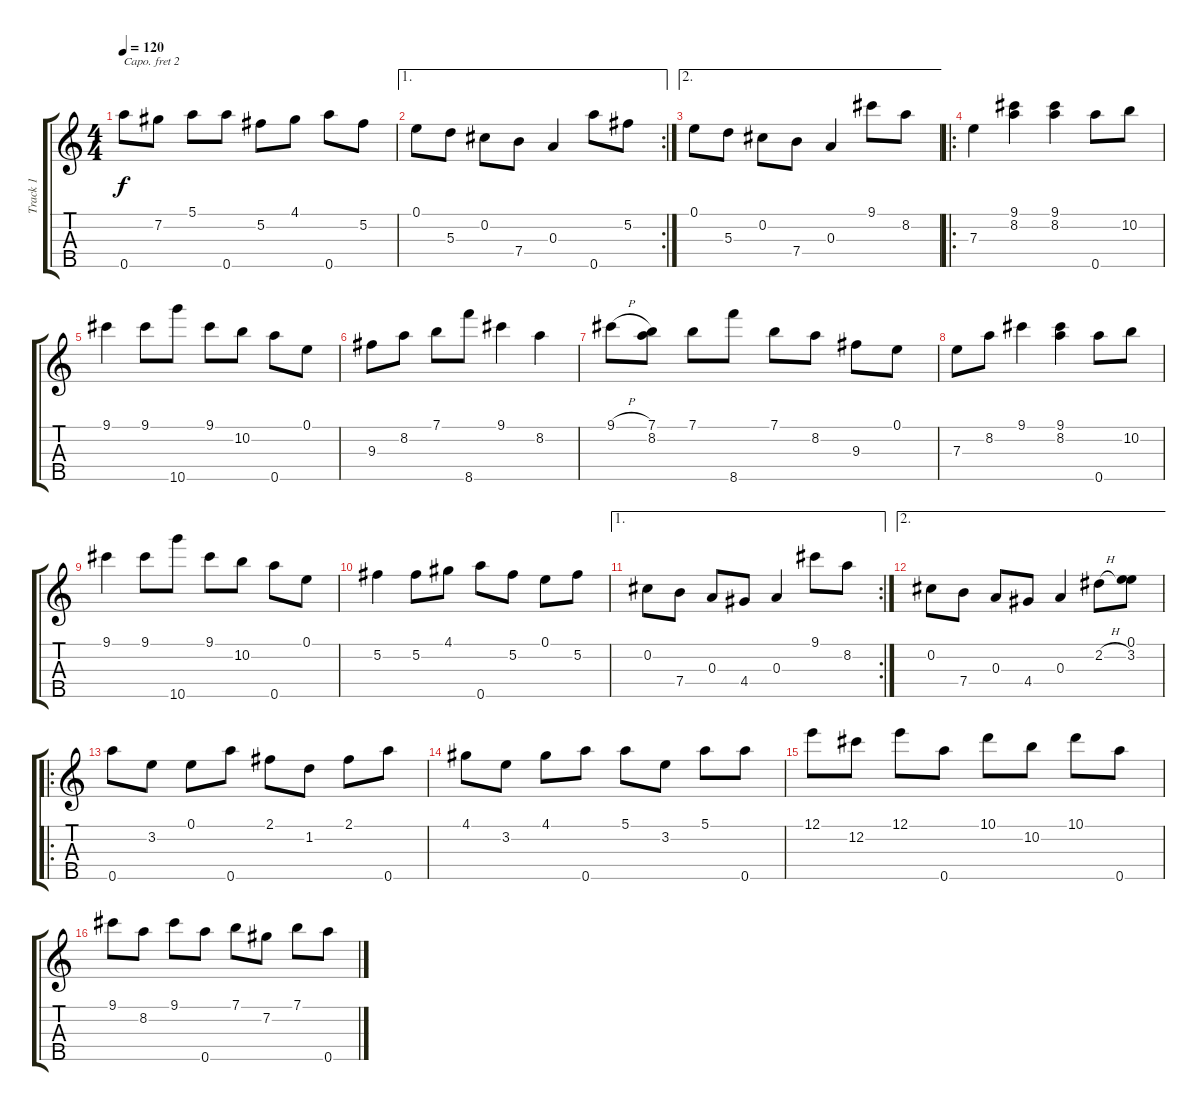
\track ("Track 1" "Track 1") {instrument banjo}
\staff {score tabs}
\capo 2
\tuning (D4 B3 G3 D3 G4) {hide}
\displaytranspose 12
\ts (4 4)
\tempo 120
\clef g2
\ks c
0.5.8{dy f} 7.2.8 5.1.8 0.5.8 5.2.8 4.1.8 0.5.8 5.2.8 |
\ae 1
\rc 2
0.1.8 5.3.8 0.2.8 7.4.8 0.3.4 0.5.8 5.2.8 |
\ae 2
0.1.8 5.3.8 0.2.8 7.4.8 0.3.4 9.1.8 8.2.8 |
\ro
7.3.4 (9.1 8.2).4 (9.1 8.2).4 0.5.8 10.2.8 |
9.1.4 9.1.8 10.5.8 9.1.8 10.2.8 0.5.8 0.1.8 |
9.3.8 8.2.8 7.1.8 8.5.8 9.1.4 8.2.4 |
9.1{h}.8 (7.1 8.2).8 7.1.8 8.5.8 7.1.8 8.2.8 9.3.8 0.1.8 |
7.3.8 8.2.8 9.1.4 (9.1 8.2).4 0.5.8 10.2.8 |
9.1.4 9.1.8 10.5.8 9.1.8 10.2.8 0.5.8 0.1.8 |
5.2.4 5.2.8 4.1.8 0.5.8 5.2.8 0.1.8 5.2.8 |
\ae 1
\rc 2
0.2.8 7.4.8 0.3.8 4.4.8 0.3.4 9.1.8 8.2.8 |
\ae 2
0.2.8 7.4.8 0.3.8 4.4.8 0.3.4 2.2{h}.8 (0.1 3.2).8 |
\ro
0.5.8 3.2.8 0.1.8 0.5.8 2.1.8 1.2.8 2.1.8 0.5.8 |
4.1.8 3.2.8 4.1.8 0.5.8 5.1.8 3.2.8 5.1.8 0.5.8 |
12.1.8 12.2.8 12.1.8 0.5.8 10.1.8 10.2.8 10.1.8 0.5.8 |
9.1.8 8.2.8 9.1.8 0.5.8 7.1.8 7.2.8 7.1.8 0.5.8
